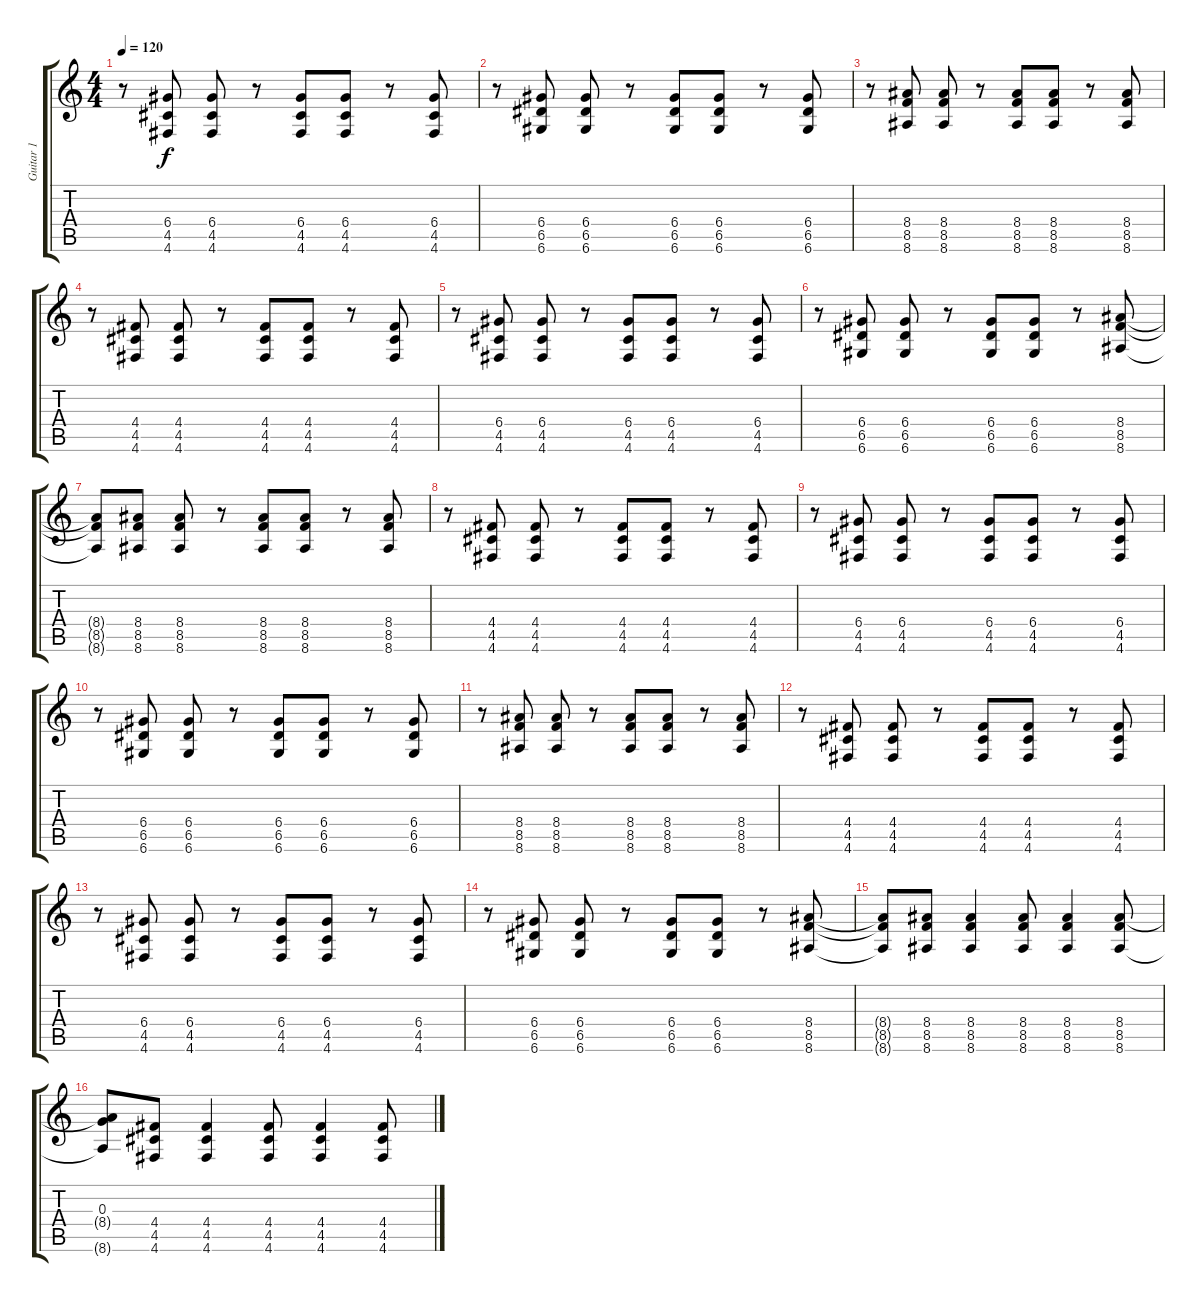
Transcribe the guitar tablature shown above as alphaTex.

\track ("Guitar 1" "Guitar 1") {instrument distortionguitar}
\staff {score tabs}
\tuning (E4 B3 G3 D3 A2 D2) {hide}
\ts (4 4)
\tempo 120
\clef g2
\ks c
r.8{dy f} (6.4 4.5 4.6).8 (6.4 4.5 4.6).8 r.8 (6.4 4.5 4.6).8 (6.4 4.5 4.6).8 r.8 (6.4 4.5 4.6).8 |
r.8 (6.4 6.5 6.6).8 (6.4 6.5 6.6).8 r.8 (6.4 6.5 6.6).8 (6.4 6.5 6.6).8 r.8 (6.4 6.5 6.6).8 |
r.8 (8.4 8.5 8.6).8 (8.4 8.5 8.6).8 r.8 (8.4 8.5 8.6).8 (8.4 8.5 8.6).8 r.8 (8.4 8.5 8.6).8 |
r.8 (4.4 4.5 4.6).8 (4.4 4.5 4.6).8 r.8 (4.4 4.5 4.6).8 (4.4 4.5 4.6).8 r.8 (4.4 4.5 4.6).8 |
r.8 (6.4 4.5 4.6).8 (6.4 4.5 4.6).8 r.8 (6.4 4.5 4.6).8 (6.4 4.5 4.6).8 r.8 (6.4 4.5 4.6).8 |
r.8 (6.4 6.5 6.6).8 (6.4 6.5 6.6).8 r.8 (6.4 6.5 6.6).8 (6.4 6.5 6.6).8 r.8 (8.4 8.5 8.6).8 |
(8.4{t} 8.5{t} 8.6{t}).8 (8.4 8.5 8.6).8 (8.4 8.5 8.6).8 r.8 (8.4 8.5 8.6).8 (8.4 8.5 8.6).8 r.8 (8.4 8.5 8.6).8 |
r.8 (4.4 4.5 4.6).8 (4.4 4.5 4.6).8 r.8 (4.4 4.5 4.6).8 (4.4 4.5 4.6).8 r.8 (4.4 4.5 4.6).8 |
r.8 (6.4 4.5 4.6).8 (6.4 4.5 4.6).8 r.8 (6.4 4.5 4.6).8 (6.4 4.5 4.6).8 r.8 (6.4 4.5 4.6).8 |
r.8 (6.4 6.5 6.6).8 (6.4 6.5 6.6).8 r.8 (6.4 6.5 6.6).8 (6.4 6.5 6.6).8 r.8 (6.4 6.5 6.6).8 |
r.8 (8.4 8.5 8.6).8 (8.4 8.5 8.6).8 r.8 (8.4 8.5 8.6).8 (8.4 8.5 8.6).8 r.8 (8.4 8.5 8.6).8 |
r.8 (4.4 4.5 4.6).8 (4.4 4.5 4.6).8 r.8 (4.4 4.5 4.6).8 (4.4 4.5 4.6).8 r.8 (4.4 4.5 4.6).8 |
r.8 (6.4 4.5 4.6).8 (6.4 4.5 4.6).8 r.8 (6.4 4.5 4.6).8 (6.4 4.5 4.6).8 r.8 (6.4 4.5 4.6).8 |
r.8 (6.4 6.5 6.6).8 (6.4 6.5 6.6).8 r.8 (6.4 6.5 6.6).8 (6.4 6.5 6.6).8 r.8 (8.4 8.5 8.6).8 |
(8.4{t} 8.5{t} 8.6{t}).8 (8.4 8.5 8.6).8 (8.4 8.5 8.6).4 (8.4 8.5 8.6).8 (8.4 8.5 8.6).4 (8.4 8.5 8.6).8 |
(0.3 8.4{t} 8.6{t}).8 (4.4 4.5 4.6).8 (4.4 4.5 4.6).4 (4.4 4.5 4.6).8 (4.4 4.5 4.6).4 (4.4 4.5 4.6).8
